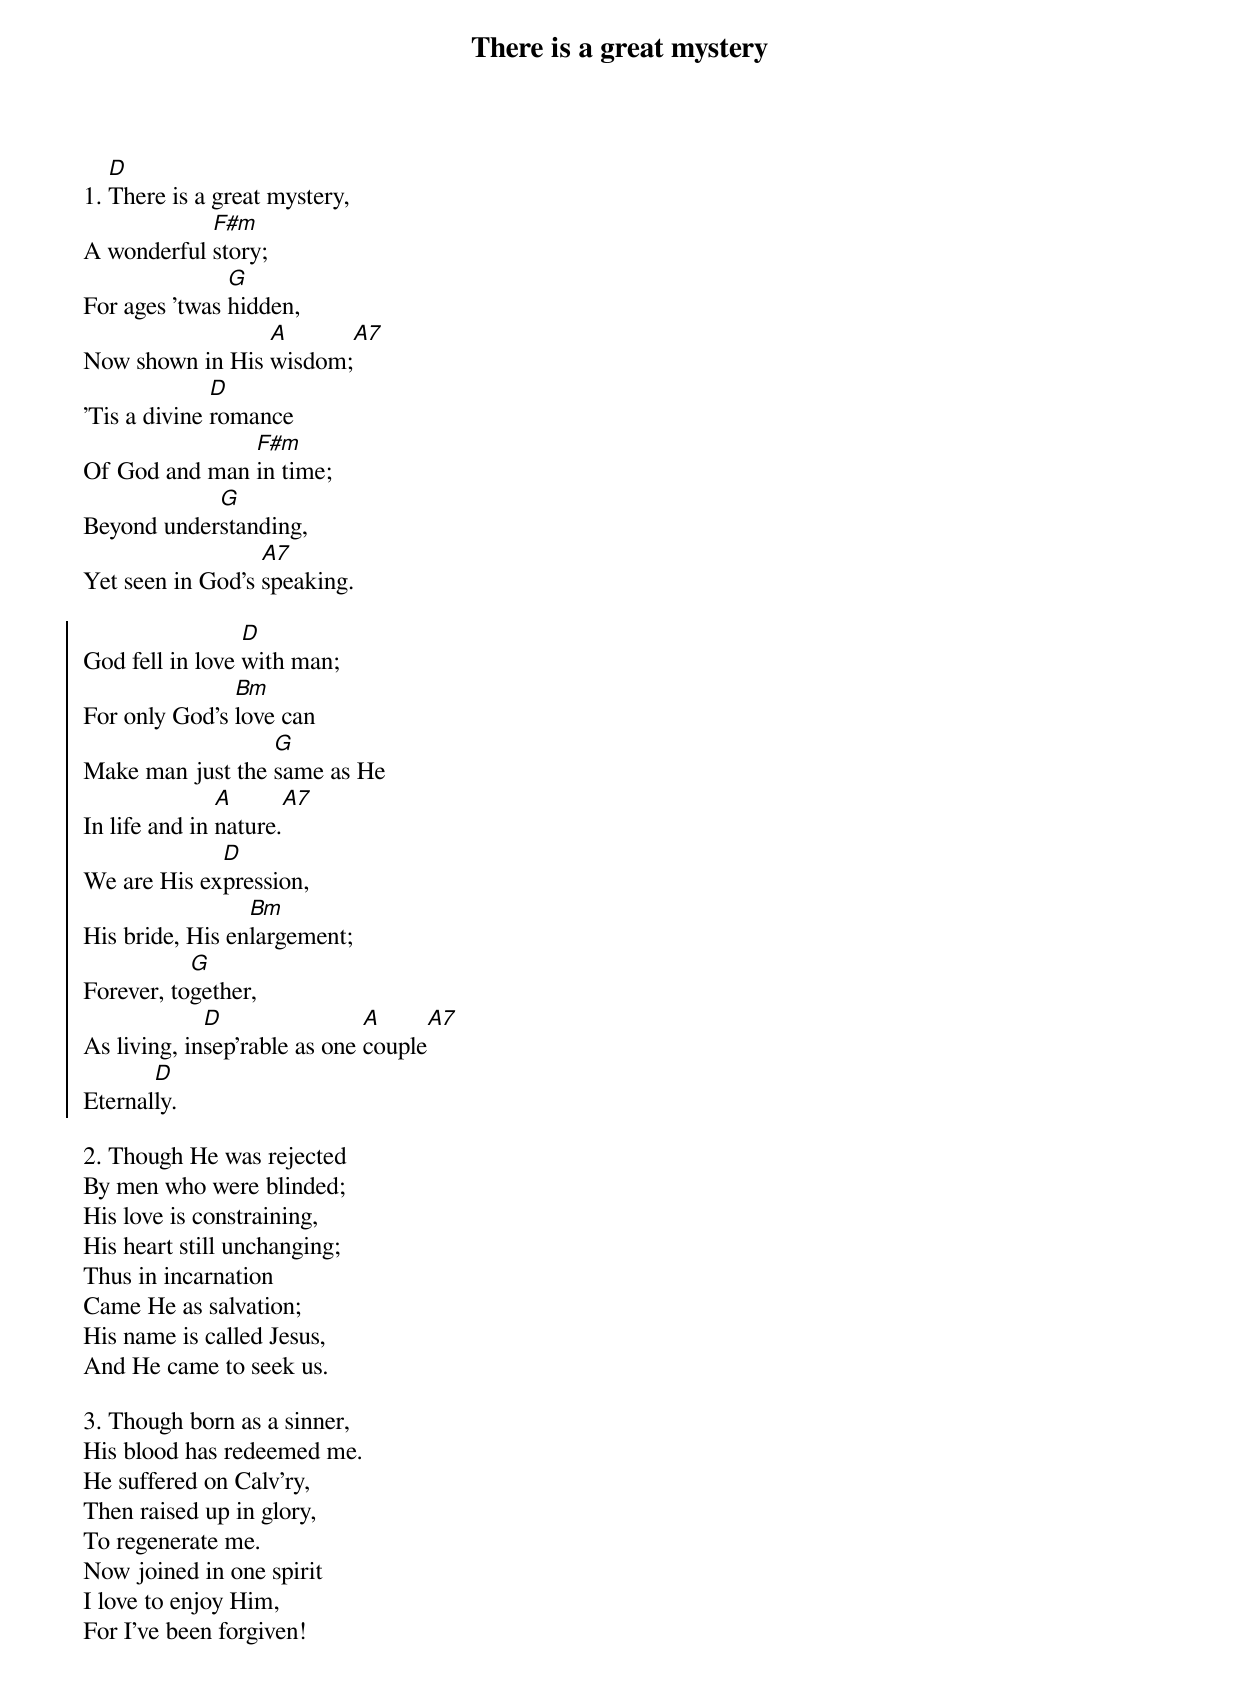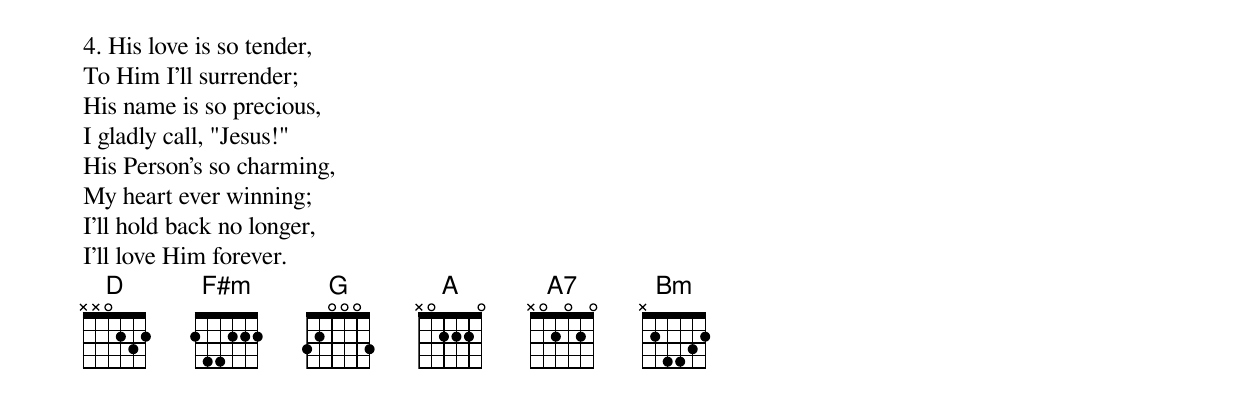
{t:There is a great mystery}

1. [D]There is a great mystery,
A wonderful [F#m]story;
For ages 'twas [G]hidden,
Now shown in His [A]wisdom;[A7]
'Tis a divine [D]romance
Of God and man [F#m]in time;
Beyond under[G]standing,
Yet seen in God's [A7]speaking.

{soc}
God fell in love [D]with man;
For only God's [Bm]love can
Make man just the [G]same as He
In life and in [A]nature.[A7]
We are His ex[D]pression,
His bride, His en[Bm]largement;
Forever, to[G]gether,
As living, in[D]sep'rable as one [A]couple[A7]
Eternal[D]ly.
{eoc}

2. Though He was rejected
By men who were blinded;
His love is constraining,
His heart still unchanging;
Thus in incarnation
Came He as salvation;
His name is called Jesus,
And He came to seek us.

3. Though born as a sinner,
His blood has redeemed me.
He suffered on Calv'ry,
Then raised up in glory,
To regenerate me.
Now joined in one spirit
I love to enjoy Him,
For I've been forgiven!

4. His love is so tender,
To Him I'll surrender;
His name is so precious,
I gladly call, "Jesus!"
His Person's so charming,
My heart ever winning;
I'll hold back no longer,
I'll love Him forever.
